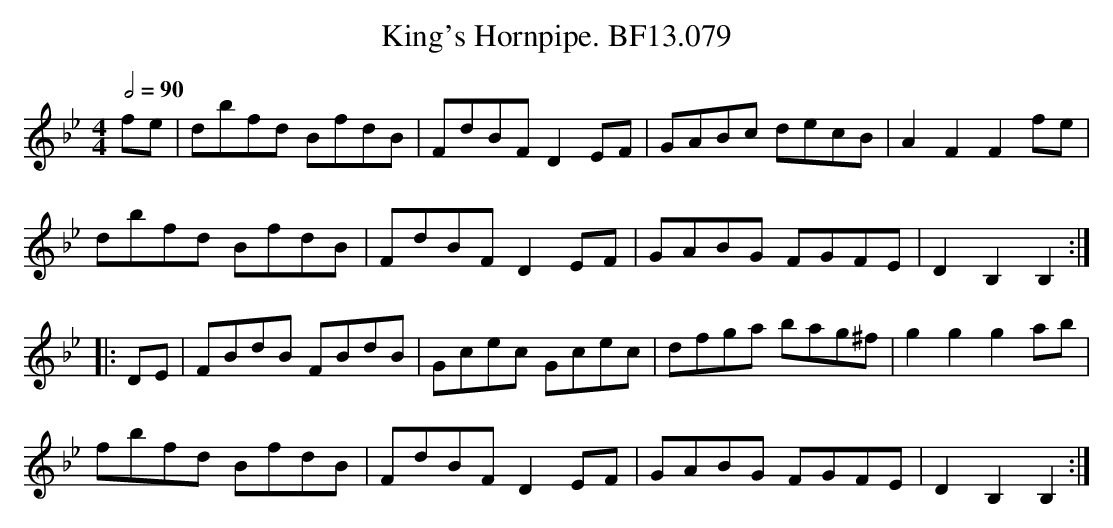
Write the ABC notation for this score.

X:1
T:King's Hornpipe. BF13.079
M:4/4
L:1/8
Q:1/2=90
K:Bb
fe|dbfd BfdB|FdBFD2EF|GABc decB|A2F2F2fe|
dbfd BfdB|FdBFD2EF|GABG FGFE|D2B,2B,2:|
|:DE|FBdB FBdB|Gcec Gcec|dfga bag^f|g2g2g2ab|
fbfd BfdB|FdBFD2EF|GABG FGFE|D2B,2B,2:|
